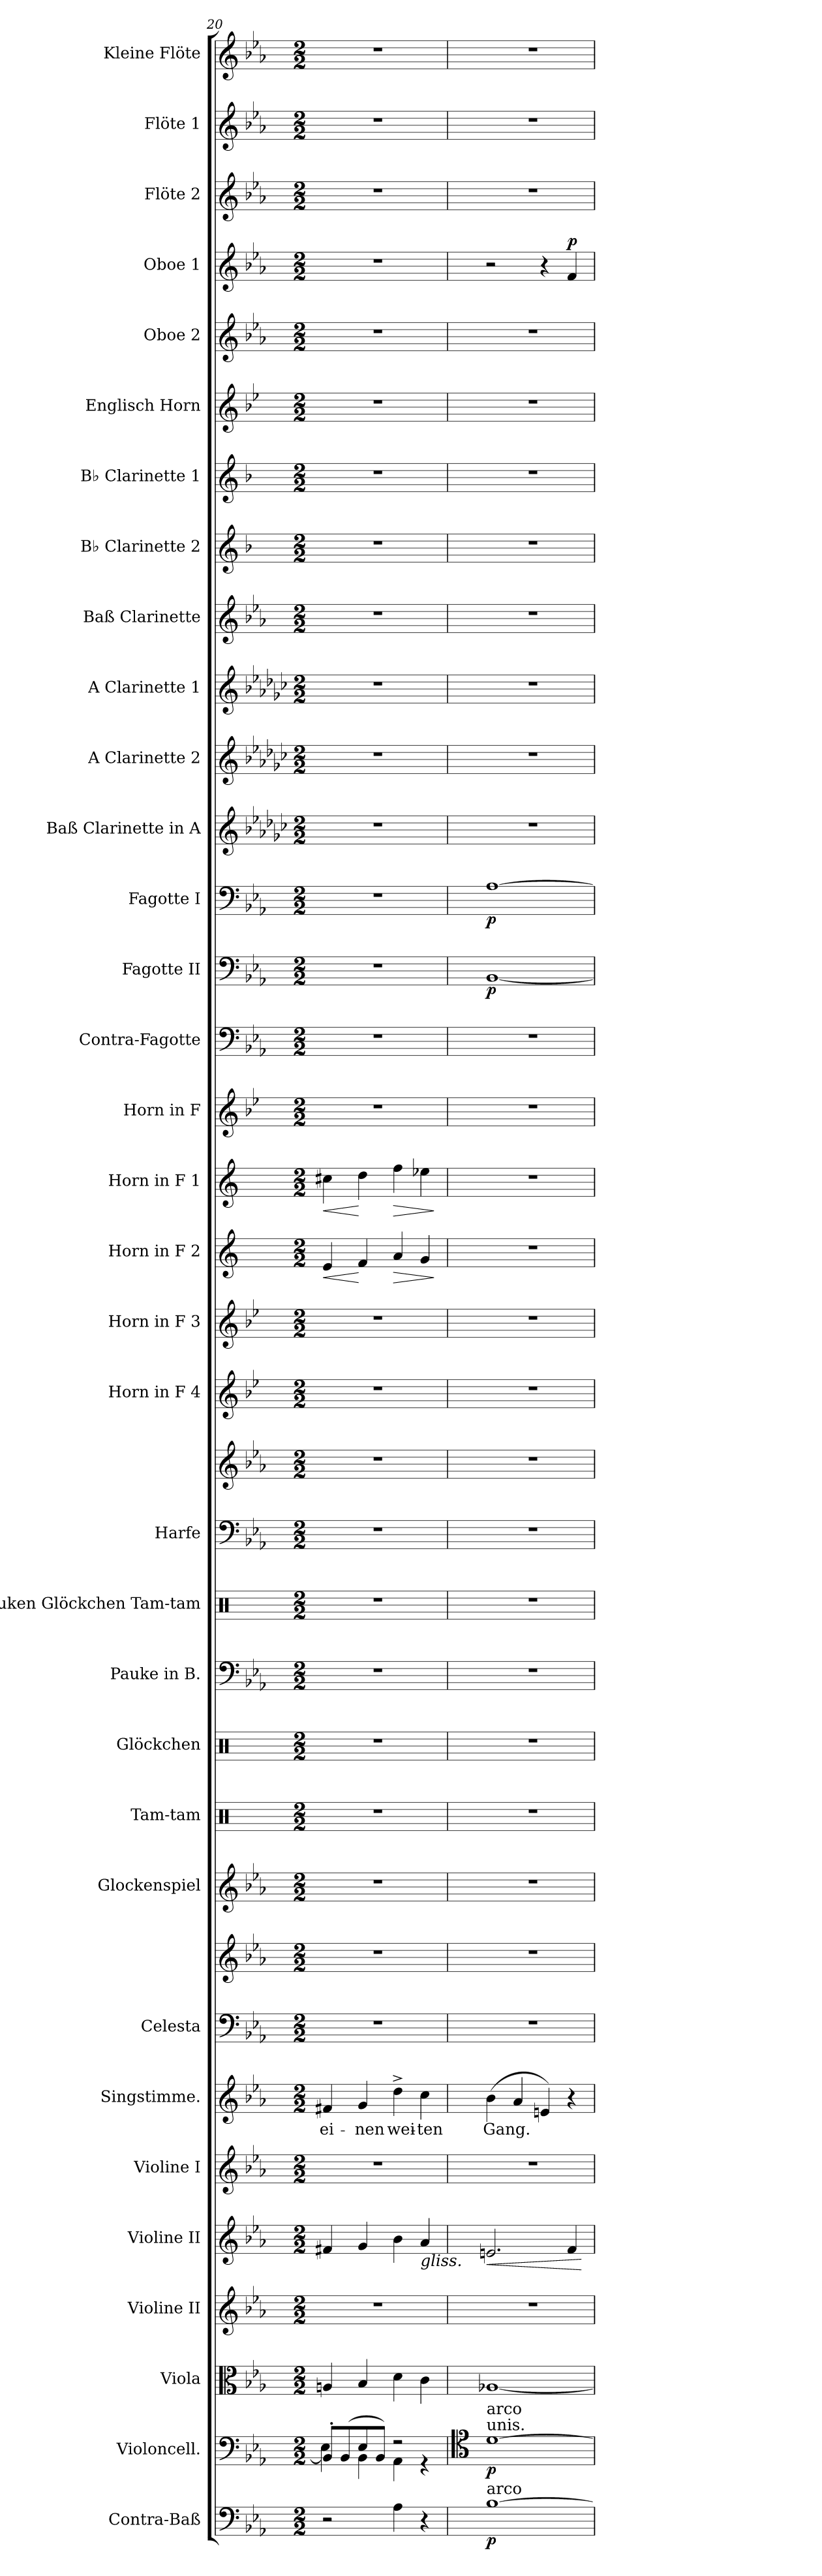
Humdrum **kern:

**kern	**dynam	**kern	**dynam	**kern	**kern	**kern	**dynam	**kern	**kern	**text	**kern	**kern	**kern	**kern	**kern	**kern	**kern	**kern	**kern	**kern	**kern	**kern	**dynam	**kern	**dynam	**kern	**kern	**kern	**dynam	**kern	**dynam	**kern	**kern	**kern	**kern	**kern	**kern	**kern	**kern	**kern	**dynam	**kern	**kern	**kern
*part34	*part34	*part33	*part33	*part32	*part31	*part30	*part30	*part29	*part28	*part28	*part27	*part27	*part26	*part25	*part24	*part23	*part22	*part21	*part21	*part20	*part19	*part18	*part18	*part17	*part17	*part16	*part15	*part14	*part14	*part13	*part13	*part12	*part11	*part10	*part9	*part8	*part7	*part6	*part5	*part4	*part4	*part3	*part2	*part1
*staff36	*staff36	*staff35	*staff35	*staff34	*staff33	*staff32	*staff32	*staff31	*staff30	*staff30	*staff29	*staff28	*staff27	*staff26	*staff25	*staff24	*staff23	*staff22	*staff21	*staff20	*staff19	*staff18	*staff18	*staff17	*staff17	*staff16	*staff15	*staff14	*staff14	*staff13	*staff13	*staff12	*staff11	*staff10	*staff9	*staff8	*staff7	*staff6	*staff5	*staff4	*staff4	*staff3	*staff2	*staff1
*I"Contra-Baß	*	*I"Violoncell.	*	*I"Viola	*I"Violine II	*I"Violine II	*	*I"Violine I	*I"Singstimme.	*	*I"Celesta	*	*I"Glockenspiel	*I"Tam-tam	*I"Glöckchen	*I"Pauke in B.	*I"Pauken Glöckchen Tam-tam	*I"Harfe	*	*I"Horn in F 4	*I"Horn in F 3	*I"Horn in F 2	*	*I"Horn in F 1	*	*I"Horn in F	*I"Contra-Fagotte	*I"Fagotte II	*	*I"Fagotte I	*	*I"Baß Clarinette in A	*I"A Clarinette 2	*I"A Clarinette 1	*I"Baß Clarinette	*I"B♭ Clarinette 2	*I"B♭ Clarinette 1	*I"Englisch Horn	*I"Oboe 2	*I"Oboe 1	*	*I"Flöte 2	*I"Flöte 1	*I"Kleine Flöte
*I'C.-B.	*	*I'Vc.	*	*I'Vla.	*I'Vln. II	*I'Vln. II	*	*I'Vln. I	*I'Sgst.	*	*I'Cel.	*	*I'Glk.	*I'Tam-tam	*I'Gl.	*I'Pauke	*I'Tam-tam	*I'Hfe.	*	*I'Hn. 4	*I'Hn. 3	*I'Hn. 2	*	*I'Hn. 1	*	*	*I'C.-Fg.	*I'Fg. II	*	*I'Fg. I	*	*	*I'A Cl. 2	*I'A Cl. 1	*I'B. Cl.	*I'B♭ Cl. 2	*I'B♭ Cl. 1	*I'E. H.	*I'Ob. 2	*I'Ob. 1	*	*I'Fl. 2	*I'Fl. 1	*I'Kl. Fl.
*clefF4	*	*clefF4	*	*clefC3	*clefG2	*clefG2	*	*clefG2	*clefG2	*	*clefF4	*clefG2	*clefG2	*clefX	*clefX	*clefF4	*clefX	*clefF4	*clefG2	*clefG2	*clefG2	*clefG2	*	*clefG2	*	*clefG2	*clefF4	*clefF4	*	*clefF4	*	*clefG2	*clefG2	*clefG2	*clefG2	*clefG2	*clefG2	*clefG2	*clefG2	*clefG2	*	*clefG2	*clefG2	*clefG2
*ITrd7c12	*	*	*	*	*	*	*	*	*	*	*ITrd-7c-12	*ITrd-7c-12	*ITrd-14c-24	*	*	*	*	*	*	*ITrd4c7	*ITrd4c7	*ITrd4c7	*	*ITrd4c7	*	*ITrd4c7	*ITrd7c12	*	*	*	*	*ITrd2c3	*ITrd2c3	*ITrd2c3	*ITrd8c14	*ITrd1c2	*ITrd1c2	*ITrd4c7	*	*	*	*	*	*ITrd-7c-12
*k[b-e-a-]	*	*k[b-e-a-]	*	*k[b-e-a-]	*k[b-e-a-]	*k[b-e-a-]	*	*k[b-e-a-]	*k[b-e-a-]	*	*k[b-e-a-]	*k[b-e-a-]	*k[b-e-a-]	*k[]	*k[]	*k[b-e-a-]	*k[]	*k[b-e-a-]	*k[b-e-a-]	*k[b-e-a-]	*k[b-e-a-]	*k[b-]	*	*k[b-]	*	*k[b-e-a-]	*k[b-e-a-]	*k[b-e-a-]	*	*k[b-e-a-]	*	*k[b-e-a-]	*k[b-e-a-]	*k[b-e-a-]	*k[b-e-a-]	*k[b-e-a-]	*k[b-e-a-]	*k[b-e-a-]	*k[b-e-a-]	*k[b-e-a-]	*	*k[b-e-a-]	*k[b-e-a-]	*k[b-e-a-]
*M2/2	*	*M2/2	*	*M2/2	*M2/2	*M2/2	*	*M2/2	*M2/2	*	*M2/2	*M2/2	*M2/2	*M2/2	*M2/2	*M2/2	*M2/2	*M2/2	*M2/2	*M2/2	*M2/2	*M2/2	*	*M2/2	*	*M2/2	*M2/2	*M2/2	*	*M2/2	*	*M2/2	*M2/2	*M2/2	*M2/2	*M2/2	*M2/2	*M2/2	*M2/2	*M2/2	*	*M2/2	*M2/2	*M2/2
=20	=20	=20	=20	=20	=20	=20	=20	=20	=20	=20	=20	=20	=20	=20	=20	=20	=20	=20	=20	=20	=20	=20	=20	=20	=20	=20	=20	=20	=20	=20	=20	=20	=20	=20	=20	=20	=20	=20	=20	=20	=20	=20	=20	=20
*	*	*^	*	*	*	*	*	*	*	*	*	*	*	*	*	*	*	*	*	*	*	*	*	*	*	*	*	*	*	*	*	*	*	*	*	*	*	*	*	*	*	*	*	*
!	!	!	!	!	!	!	!	!	!	!	!	!	!	!	!	!	!	!	!	!	!	!	!	!LO:HP:b	!	!LO:HP:b	!	!	!	!	!	!	!	!	!	!	!	!	!	!	!	!	!	!	!
2r	.	8BB-'/L]	4E-\	.	4An/	1r	4f#X/	.	1r	4f#X/	ei-	1r	1r	1r	1r	1r	1r	1r	1r	1r	1r	1r	4A/	<	4f#X\	<	1r	1r	1r	.	1r	.	1r	1r	1r	1r	1r	1r	1r	1r	1r	.	1r	1r	1r
.	.	(8BB-/	.	.	.	.	.	.	.	.	.	.	.	.	.	.	.	.	.	.	.	.	.	.	.	.	.	.	.	.	.	.	.	.	.	.	.	.	.	.	.	.	.	.	.
.	.	8E-/	4BB-\	.	4B-/	.	4g/	.	.	4g/	-nen	.	.	.	.	.	.	.	.	.	.	.	4B-/	[	4g\	[	.	.	.	.	.	.	.	.	.	.	.	.	.	.	.	.	.	.	.
.	.	8BB-/J)	.	.	.	.	.	.	.	.	.	.	.	.	.	.	.	.	.	.	.	.	.	.	.	.	.	.	.	.	.	.	.	.	.	.	.	.	.	.	.	.	.	.	.
!	!	!	!	!	!	!	!	!	!	!	!	!	!	!	!	!	!	!	!	!	!	!	!	!LO:HP:b	!	!LO:HP:b	!	!	!	!	!	!	!	!	!	!	!	!	!	!	!	!	!	!	!
4AA-\	.	2r	4AA-\	.	4d\	.	4b-\	.	.	4dd^\	wei-	.	.	.	.	.	.	.	.	.	.	.	4d/	>	4b-\	>	.	.	.	.	.	.	.	.	.	.	.	.	.	.	.	.	.	.	.
!	!	!	!	!	!	!	!LO:TX:b:i:t=gliss.	!	!	!	!	!	!	!	!	!	!	!	!	!	!	!	!	!	!	!	!	!	!	!	!	!	!	!	!	!	!	!	!	!	!	!	!	!	!
4r	.	.	4r	.	4c\	.	4a-/	.	.	4cc\	-ten	.	.	.	.	.	.	.	.	.	.	.	4c/	.	4a-X\	.	.	.	.	.	.	.	.	.	.	.	.	.	.	.	.	.	.	.	.
*	*	*v	*v	*	*	*	*	*	*	*	*	*	*	*	*	*	*	*	*	*	*	*	*	*	*	*	*	*	*	*	*	*	*	*	*	*	*	*	*	*	*	*	*	*	*
.	.	.	.	.	.	.	.	.	.	.	.	.	.	.	.	.	.	.	.	.	.	.	]	.	]	.	.	.	.	.	.	.	.	.	.	.	.	.	.	.	.	.	.	.
=21	=21	=21	=21	=21	=21	=21	=21	=21	=21	=21	=21	=21	=21	=21	=21	=21	=21	=21	=21	=21	=21	=21	=21	=21	=21	=21	=21	=21	=21	=21	=21	=21	=21	=21	=21	=21	=21	=21	=21	=21	=21	=21	=21	=21
*	*	*clefC4	*	*	*	*	*	*	*	*	*	*	*	*	*	*	*	*	*	*	*	*	*	*	*	*	*	*	*	*	*	*	*	*	*	*	*	*	*	*	*	*	*	*
*	*	*^	*	*^	*	*	*	*	*	*	*	*	*	*	*	*	*	*	*	*	*	*	*	*	*	*	*	*	*	*	*	*	*	*	*	*	*	*	*	*	*	*	*	*
!	!	!LO:TX:a:t=unis.	!	!	!	!	!	!	!	!	!	!	!	!	!	!	!	!	!	!	!	!	!	!	!	!	!	!	!	!	!	!	!	!	!	!	!	!	!	!	!	!	!	!	!	!
!	!	!LO:TX:a:t=arco	!	!	!	!	!	!	!	!	!	!	!	!	!	!	!	!	!	!	!	!	!	!	!	!	!	!	!	!	!	!	!	!	!	!	!	!	!	!	!	!	!	!	!	!
!LO:TX:a:t=arco	!	!	!	!	!	!	!	!	!	!	!	!	!	!	!	!	!	!	!	!	!	!	!	!	!	!	!	!	!	!	!	!	!	!	!	!	!	!	!	!	!	!	!	!	!	!
!	!LO:DY:b	!	!	!LO:DY:b	!	!	!	!	!LO:HP:b	!	!	!	!	!	!	!	!	!	!	!	!	!	!	!	!	!	!	!	!	!	!LO:DY:b	!	!LO:DY:b	!	!	!	!	!	!	!	!	!	!	!	!	!
[1BB-	p	[1d	2ryy	p	[1A-X	2ryy	1r	2.en/	<	1r	(4b-\	Gang.	1r	1r	1r	1r	1r	1r	1r	1r	1r	1r	1r	1r	.	1r	.	1r	1r	[1BB-	p	[1A-	p	1r	1r	1r	1r	1r	1r	1r	1r	2r	.	1r	1r	1r
.	.	.	.	.	.	.	.	.	.	.	4a-/	.	.	.	.	.	.	.	.	.	.	.	.	.	.	.	.	.	.	.	.	.	.	.	.	.	.	.	.	.	.	.	.	.	.	.
.	.	.	2ryy	.	.	2ryy	.	.	.	.	4en/)	.	.	.	.	.	.	.	.	.	.	.	.	.	.	.	.	.	.	.	.	.	.	.	.	.	.	.	.	.	.	4r	.	.	.	.
!	!	!	!	!	!	!	!	!	!	!	!	!	!	!	!	!	!	!	!	!	!	!	!	!	!	!	!	!	!	!	!	!	!	!	!	!	!	!	!	!	!	!	!LO:DY:a	!	!	!
.	.	.	.	.	.	.	.	4f/	.	.	4r	.	.	.	.	.	.	.	.	.	.	.	.	.	.	.	.	.	.	.	.	.	.	.	.	.	.	.	.	.	.	4f/	p	.	.	.
*	*	*v	*v	*	*	*	*	*	*	*	*	*	*	*	*	*	*	*	*	*	*	*	*	*	*	*	*	*	*	*	*	*	*	*	*	*	*	*	*	*	*	*	*	*	*	*
*	*	*	*	*v	*v	*	*	*	*	*	*	*	*	*	*	*	*	*	*	*	*	*	*	*	*	*	*	*	*	*	*	*	*	*	*	*	*	*	*	*	*	*	*	*	*
.	.	.	.	.	.	.	[	.	.	.	.	.	.	.	.	.	.	.	.	.	.	.	.	.	.	.	.	.	.	.	.	.	.	.	.	.	.	.	.	.	.	.	.	.
=	=	=	=	=	=	=	=	=	=	=	=	=	=	=	=	=	=	=	=	=	=	=	=	=	=	=	=	=	=	=	=	=	=	=	=	=	=	=	=	=	=	=	=	=
*-	*-	*-	*-	*-	*-	*-	*-	*-	*-	*-	*-	*-	*-	*-	*-	*-	*-	*-	*-	*-	*-	*-	*-	*-	*-	*-	*-	*-	*-	*-	*-	*-	*-	*-	*-	*-	*-	*-	*-	*-	*-	*-	*-	*-
